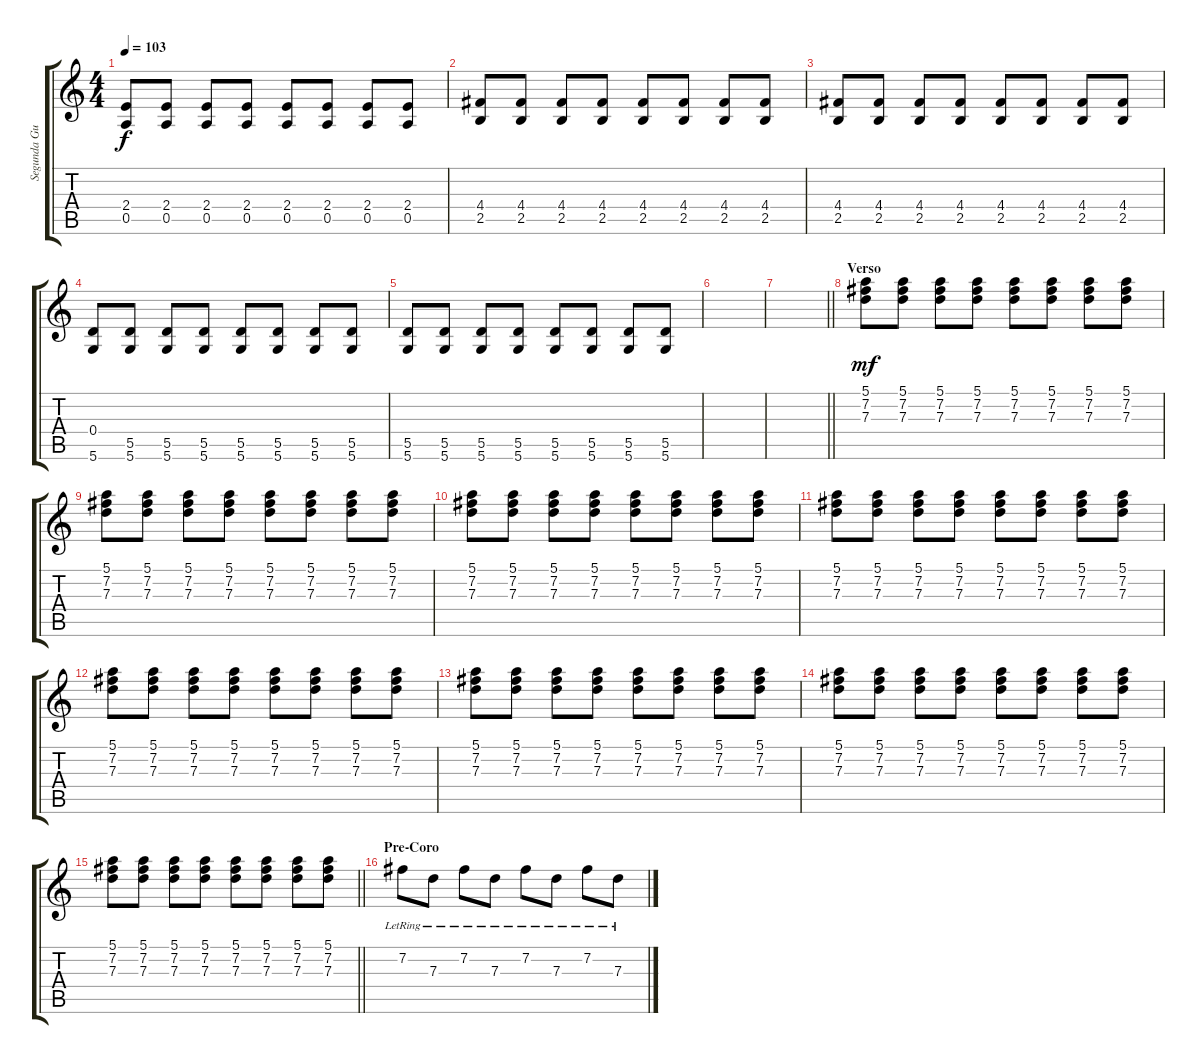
\track ("Segunda Guitarra" "Segunda Gu") {instrument acousticguitarsteel}
\staff {score tabs}
\tuning (E4 B3 G3 D3 A2 D2) {hide}
\ts (4 4)
\tempo 103
\clef g2
\ks c
(2.4 0.5).8{dy f} (2.4 0.5).8 (2.4 0.5).8 (2.4 0.5).8 (2.4 0.5).8 (2.4 0.5).8 (2.4 0.5).8 (2.4 0.5).8 |
(4.4 2.5).8 (4.4 2.5).8 (4.4 2.5).8 (4.4 2.5).8 (4.4 2.5).8 (4.4 2.5).8 (4.4 2.5).8 (4.4 2.5).8 |
(4.4 2.5).8 (4.4 2.5).8 (4.4 2.5).8 (4.4 2.5).8 (4.4 2.5).8 (4.4 2.5).8 (4.4 2.5).8 (4.4 2.5).8 |
(0.4 5.6).8 (5.5 5.6).8 (5.5 5.6).8 (5.5 5.6).8 (5.5 5.6).8 (5.5 5.6).8 (5.5 5.6).8 (5.5 5.6).8 |
(5.5 5.6).8 (5.5 5.6).8 (5.5 5.6).8 (5.5 5.6).8 (5.5 5.6).8 (5.5 5.6).8 (5.5 5.6).8 (5.5 5.6).8 |
|
\barLineRight lightlight
|
\section ("" "Verso")
(5.1 7.2 7.3).8{dy mf instrument acousticguitarsteel} (5.1 7.2 7.3).8 (5.1 7.2 7.3).8 (5.1 7.2 7.3).8 (5.1 7.2 7.3).8 (5.1 7.2 7.3).8 (5.1 7.2 7.3).8 (5.1 7.2 7.3).8 |
(5.1 7.2 7.3).8 (5.1 7.2 7.3).8 (5.1 7.2 7.3).8 (5.1 7.2 7.3).8 (5.1 7.2 7.3).8 (5.1 7.2 7.3).8 (5.1 7.2 7.3).8 (5.1 7.2 7.3).8 |
(5.1 7.2 7.3).8 (5.1 7.2 7.3).8 (5.1 7.2 7.3).8 (5.1 7.2 7.3).8 (5.1 7.2 7.3).8 (5.1 7.2 7.3).8 (5.1 7.2 7.3).8 (5.1 7.2 7.3).8 |
(5.1 7.2 7.3).8 (5.1 7.2 7.3).8 (5.1 7.2 7.3).8 (5.1 7.2 7.3).8 (5.1 7.2 7.3).8 (5.1 7.2 7.3).8 (5.1 7.2 7.3).8 (5.1 7.2 7.3).8 |
(5.1 7.2 7.3).8 (5.1 7.2 7.3).8 (5.1 7.2 7.3).8 (5.1 7.2 7.3).8 (5.1 7.2 7.3).8 (5.1 7.2 7.3).8 (5.1 7.2 7.3).8 (5.1 7.2 7.3).8 |
(5.1 7.2 7.3).8 (5.1 7.2 7.3).8 (5.1 7.2 7.3).8 (5.1 7.2 7.3).8 (5.1 7.2 7.3).8 (5.1 7.2 7.3).8 (5.1 7.2 7.3).8 (5.1 7.2 7.3).8 |
(5.1 7.2 7.3).8 (5.1 7.2 7.3).8 (5.1 7.2 7.3).8 (5.1 7.2 7.3).8 (5.1 7.2 7.3).8 (5.1 7.2 7.3).8 (5.1 7.2 7.3).8 (5.1 7.2 7.3).8 |
\barLineRight lightlight
(5.1 7.2 7.3).8 (5.1 7.2 7.3).8 (5.1 7.2 7.3).8 (5.1 7.2 7.3).8 (5.1 7.2 7.3).8 (5.1 7.2 7.3).8 (5.1 7.2 7.3).8 (5.1 7.2 7.3).8 |
\section ("" "Pre-Coro")
7.2{lr}.8 7.3{lr}.8 7.2{lr}.8 7.3{lr}.8 7.2{lr}.8 7.3{lr}.8 7.2{lr}.8 7.3{lr}.8
